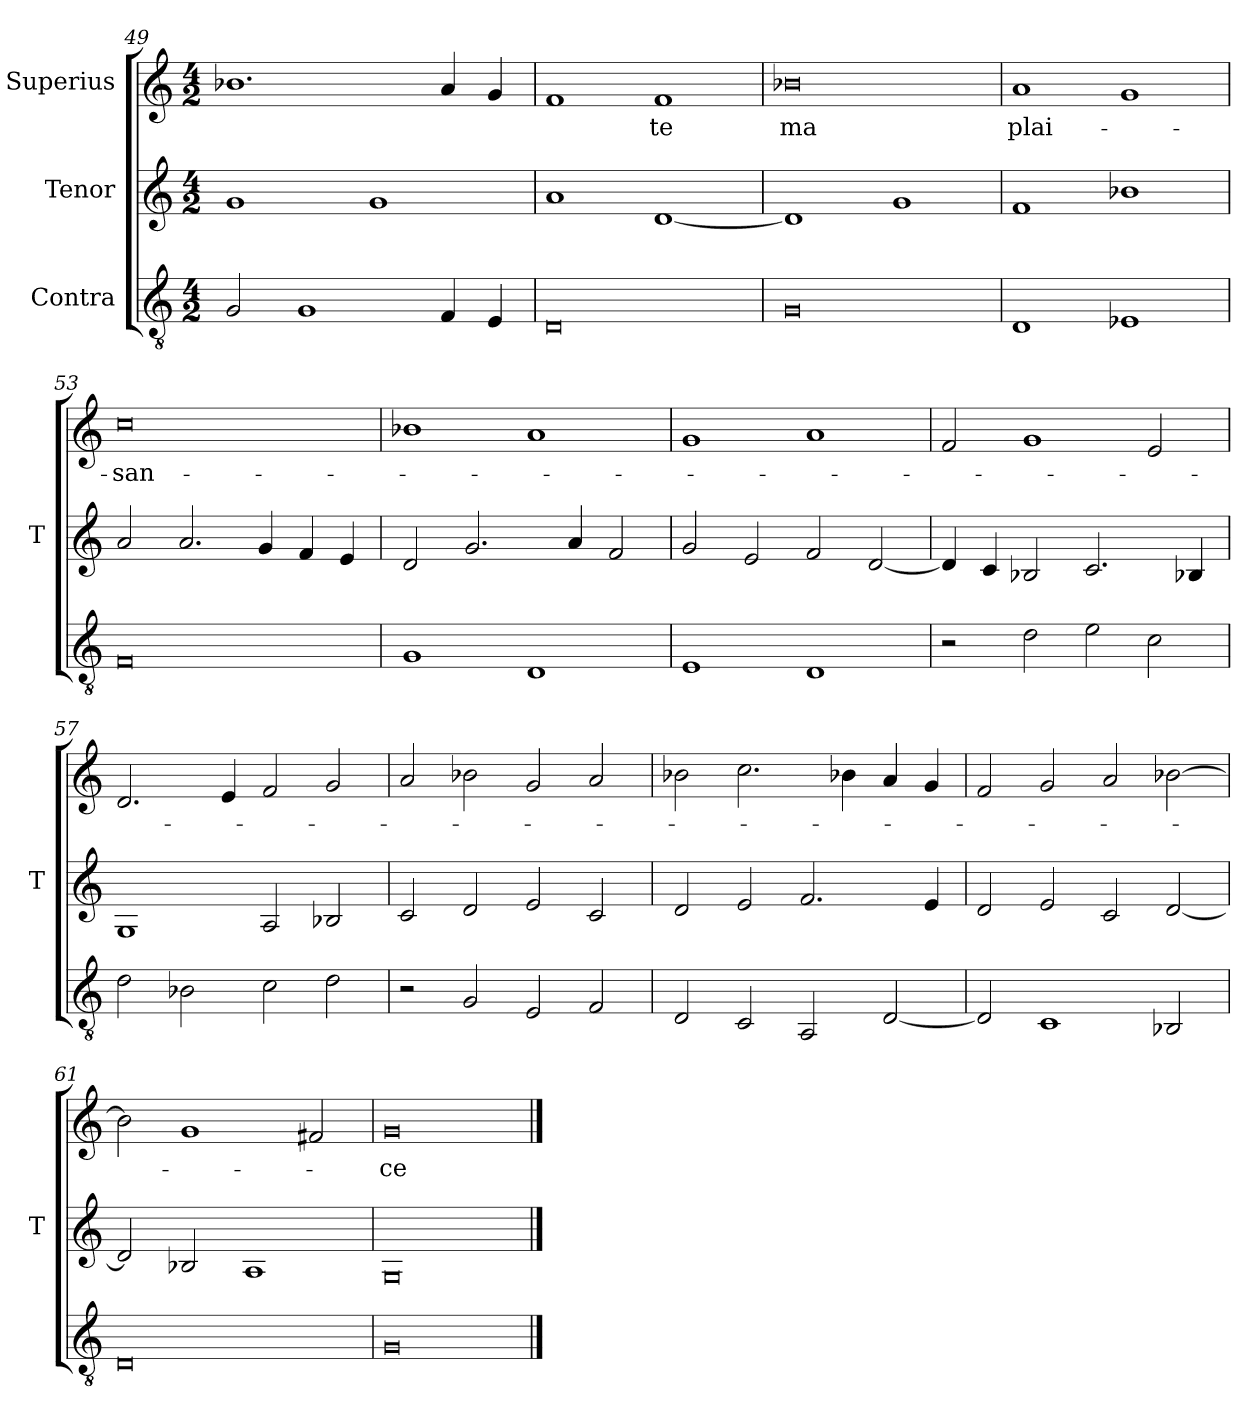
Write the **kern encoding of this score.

**kern	**kern	**kern	**text
*part3	*part2	*part1	*part1
*staff3	*staff2	*staff1	*staff1
*I"Contra	*I"Tenor	*I"Superius	*
*	*I'T	*	*
*clefGv2	*clefG2	*clefG2	*
*M4/2	*M4/2	*M4/2	*
=49	=49	=49	=49
2G	1g	1.b-X	.
1G	.	.	.
.	1g	.	.
4F	.	4a	.
4E	.	4g	.
=50	=50	=50	=50
0D	1a	1f	.
.	[1d	1f	-te
=51	=51	=51	=51
0G	1d]	0b-X	-ma
.	1g	.	.
=52	=52	=52	=52
1D	1f	1a	plai-
1E-X	1b-X	1g	.
=53	=53	=53	=53
0F	2a	0cc	-san-
.	2.a	.	.
.	4g	.	.
.	4f	.	.
.	4e	.	.
=54	=54	=54	=54
1G	2d	1b-X	.
.	2.g	.	.
1D	.	1a	.
.	4a	.	.
.	2f	.	.
=55	=55	=55	=55
1E	2g	1g	.
.	2e	.	.
1D	2f	1a	.
.	[2d	.	.
=56	=56	=56	=56
2r	4d]	2f	.
.	4c	.	.
2d	2B-X	1g	.
2e	2.c	.	.
2c	.	2e	.
.	4B-X	.	.
=57	=57	=57	=57
2d	1G	2.d	.
2B-X	.	.	.
.	.	4e	.
2c	2A	2f	.
2d	2B-X	2g	.
=58	=58	=58	=58
2r	2c	2a	.
2G	2d	2b-X	.
2E	2e	2g	.
2F	2c	2a	.
=59	=59	=59	=59
2D	2d	2b-X	.
2C	2e	2.cc	.
2AA	2.f	.	.
.	.	4b-X	.
[2D	.	4a	.
.	4e	4g	.
=60	=60	=60	=60
2D]	2d	2f	.
1C	2e	2g	.
.	2c	2a	.
2BB-X	[2d	[2b-X	.
=61	=61	=61	=61
0D	2d]	2b-]	.
.	2B-X	1g	.
.	1A	.	.
.	.	2f#X	.
=62	=62	=62	=62
0G	0G	0g	-ce
==	==	==	==
*-	*-	*-	*-
